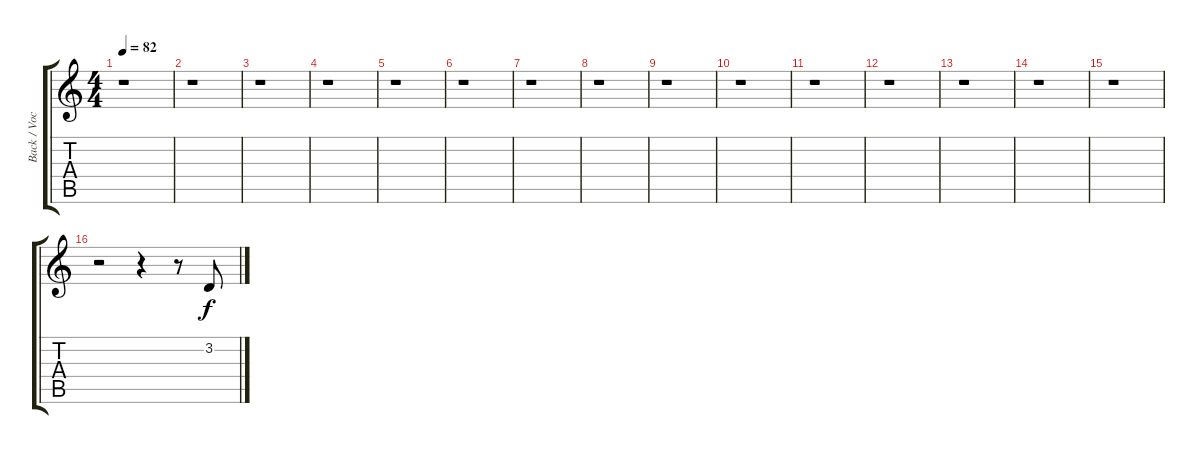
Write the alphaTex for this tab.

\track ("Back / Voc" "Back / Voc") {instrument lead2sawtooth}
\staff {score tabs}
\tuning (E4 B3 G3 D3 A2 E2) {hide}
\ts (4 4)
\tempo 82
\clef g2
\ks c
r.1{dy f} |
r.1 |
r.1 |
r.1 |
r.1 |
r.1 |
r.1 |
r.1 |
r.1 |
r.1 |
r.1 |
r.1 |
r.1 |
r.1 |
r.1 |
r.2 r.4 r.8 3.2.8
